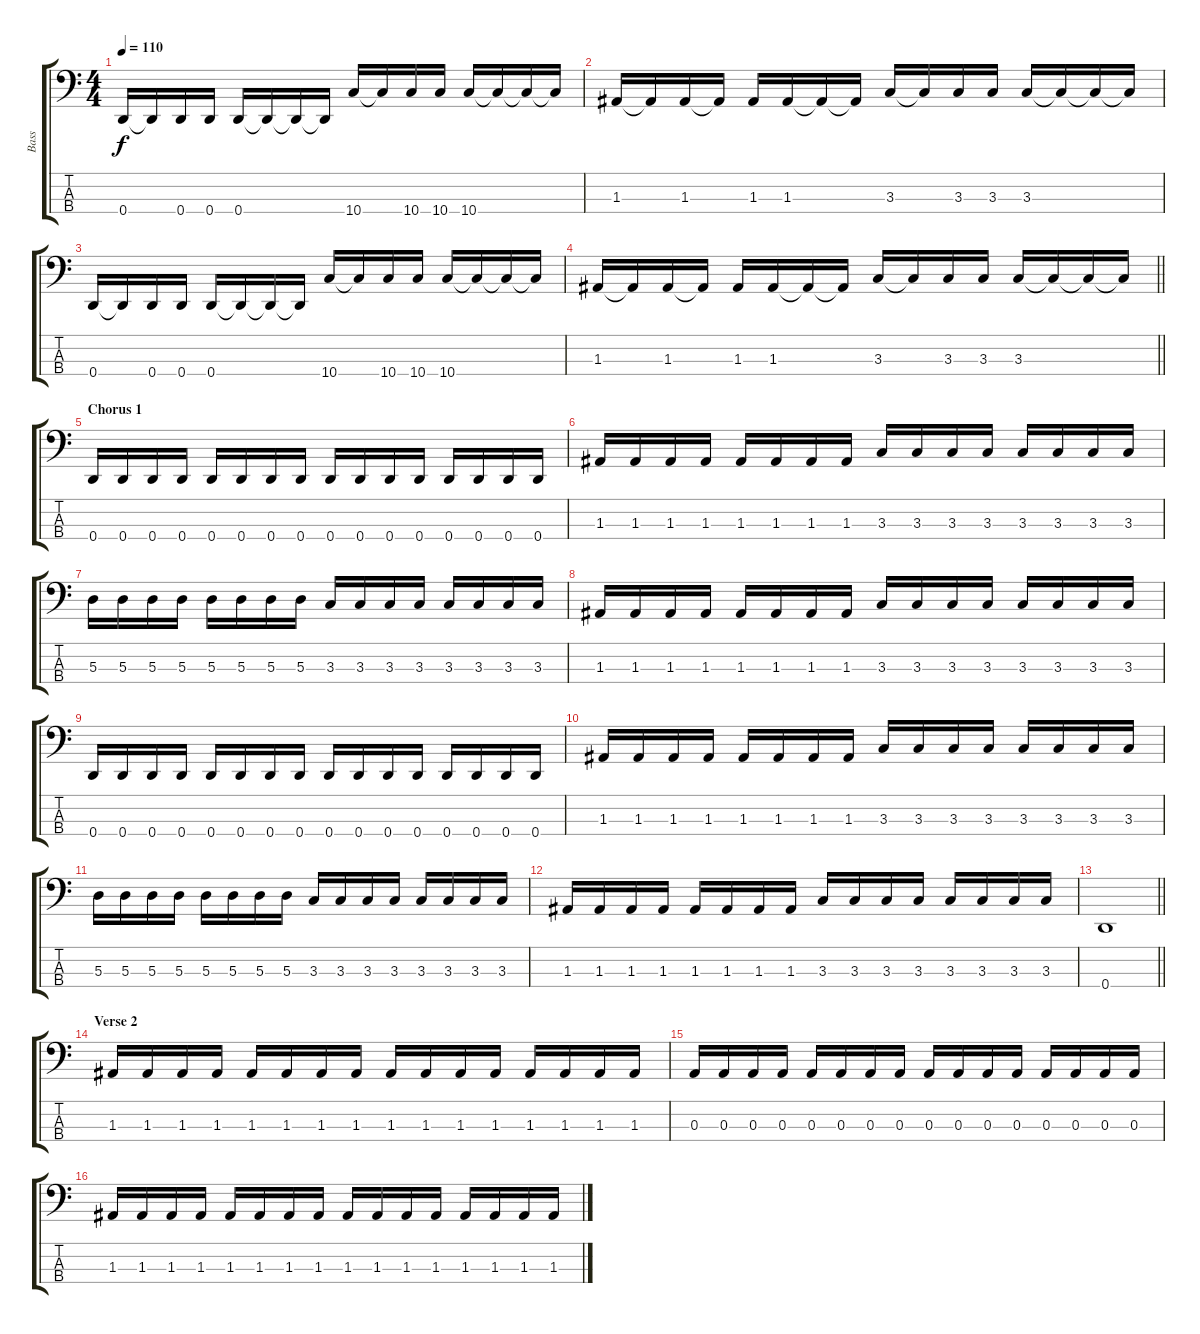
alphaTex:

\track ("Bass" "Bass") {instrument electricbasspick}
\staff {score tabs}
\tuning (G2 D2 A1 D1) {hide}
\ts (4 4)
\tempo 110
\clef f4
\ks c
0.4.16{dy f} 0.4{t}.16 0.4.16 0.4.16 0.4.16 0.4{t}.16 0.4{t}.16 0.4{t}.16 10.4.16 10.4{t}.16 10.4.16 10.4.16 10.4.16 10.4{t}.16 10.4{t}.16 10.4{t}.16 |
1.3.16 1.3{t}.16 1.3.16 1.3{t}.16 1.3.16 1.3.16 1.3{t}.16 1.3{t}.16 3.3.16 3.3{t}.16 3.3.16 3.3.16 3.3.16 3.3{t}.16 3.3{t}.16 3.3{t}.16 |
0.4.16 0.4{t}.16 0.4.16 0.4.16 0.4.16 0.4{t}.16 0.4{t}.16 0.4{t}.16 10.4.16 10.4{t}.16 10.4.16 10.4.16 10.4.16 10.4{t}.16 10.4{t}.16 10.4{t}.16 |
\barLineRight lightlight
1.3.16 1.3{t}.16 1.3.16 1.3{t}.16 1.3.16 1.3.16 1.3{t}.16 1.3{t}.16 3.3.16 3.3{t}.16 3.3.16 3.3.16 3.3.16 3.3{t}.16 3.3{t}.16 3.3{t}.16 |
\section ("" "Chorus 1")
0.4.16 0.4.16 0.4.16 0.4.16 0.4.16 0.4.16 0.4.16 0.4.16 0.4.16 0.4.16 0.4.16 0.4.16 0.4.16 0.4.16 0.4.16 0.4.16 |
1.3.16 1.3.16 1.3.16 1.3.16 1.3.16 1.3.16 1.3.16 1.3.16 3.3.16 3.3.16 3.3.16 3.3.16 3.3.16 3.3.16 3.3.16 3.3.16 |
5.3.16 5.3.16 5.3.16 5.3.16 5.3.16 5.3.16 5.3.16 5.3.16 3.3.16 3.3.16 3.3.16 3.3.16 3.3.16 3.3.16 3.3.16 3.3.16 |
1.3.16 1.3.16 1.3.16 1.3.16 1.3.16 1.3.16 1.3.16 1.3.16 3.3.16 3.3.16 3.3.16 3.3.16 3.3.16 3.3.16 3.3.16 3.3.16 |
0.4.16 0.4.16 0.4.16 0.4.16 0.4.16 0.4.16 0.4.16 0.4.16 0.4.16 0.4.16 0.4.16 0.4.16 0.4.16 0.4.16 0.4.16 0.4.16 |
1.3.16 1.3.16 1.3.16 1.3.16 1.3.16 1.3.16 1.3.16 1.3.16 3.3.16 3.3.16 3.3.16 3.3.16 3.3.16 3.3.16 3.3.16 3.3.16 |
5.3.16 5.3.16 5.3.16 5.3.16 5.3.16 5.3.16 5.3.16 5.3.16 3.3.16 3.3.16 3.3.16 3.3.16 3.3.16 3.3.16 3.3.16 3.3.16 |
1.3.16 1.3.16 1.3.16 1.3.16 1.3.16 1.3.16 1.3.16 1.3.16 3.3.16 3.3.16 3.3.16 3.3.16 3.3.16 3.3.16 3.3.16 3.3.16 |
\barLineRight lightlight
0.4.1 |
\section ("" "Verse 2")
1.3.16 1.3.16 1.3.16 1.3.16 1.3.16 1.3.16 1.3.16 1.3.16 1.3.16 1.3.16 1.3.16 1.3.16 1.3.16 1.3.16 1.3.16 1.3.16 |
0.3.16 0.3.16 0.3.16 0.3.16 0.3.16 0.3.16 0.3.16 0.3.16 0.3.16 0.3.16 0.3.16 0.3.16 0.3.16 0.3.16 0.3.16 0.3.16 |
1.3.16 1.3.16 1.3.16 1.3.16 1.3.16 1.3.16 1.3.16 1.3.16 1.3.16 1.3.16 1.3.16 1.3.16 1.3.16 1.3.16 1.3.16 1.3.16
